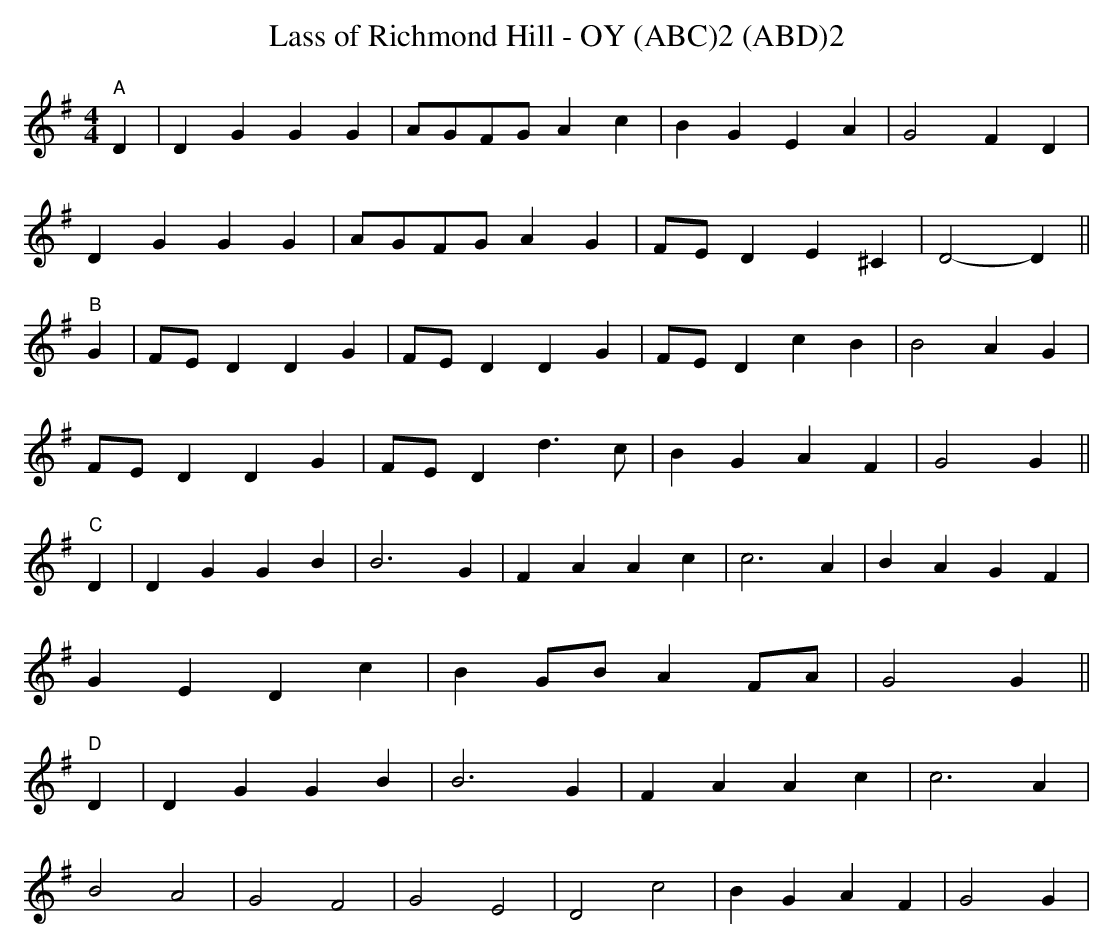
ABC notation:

X:1
T:Lass of Richmond Hill - OY (ABC)2 (ABD)2
M:4/4
L:1/8
K:G
"A"
D2|D2 G2 G2 G2|AGFG A2 c2|B2 G2 E2 A2|G4 F2 D2|
D2 G2 G2 G2|AGFG A2 G2|FE D2 E2 ^C2|D4 -D2||
"B"
G2|FE D2 D2 G2|FE D2 D2 G2|FE D2 c2 B2|B4 A2 G2|
FE D2 D2 G2|FE D2 d3 c|B2 G2 A2 F2|G4 G2||
"C"
D2|D2 G2 G2 B2|B6 G2|F2 A2 A2 c2|c6 A2|B2 A2 G2 F2|
G2 E2 D2 c2|B2 GB A2 FA|G4 G2||
"D"
D2|D2 G2 G2 B2|B6 G2|F2 A2 A2 c2|c6 A2|
B4 A4|G4 F4|G4 E4|D4 c4|B2 G2 A2 F2|G4 G2|
